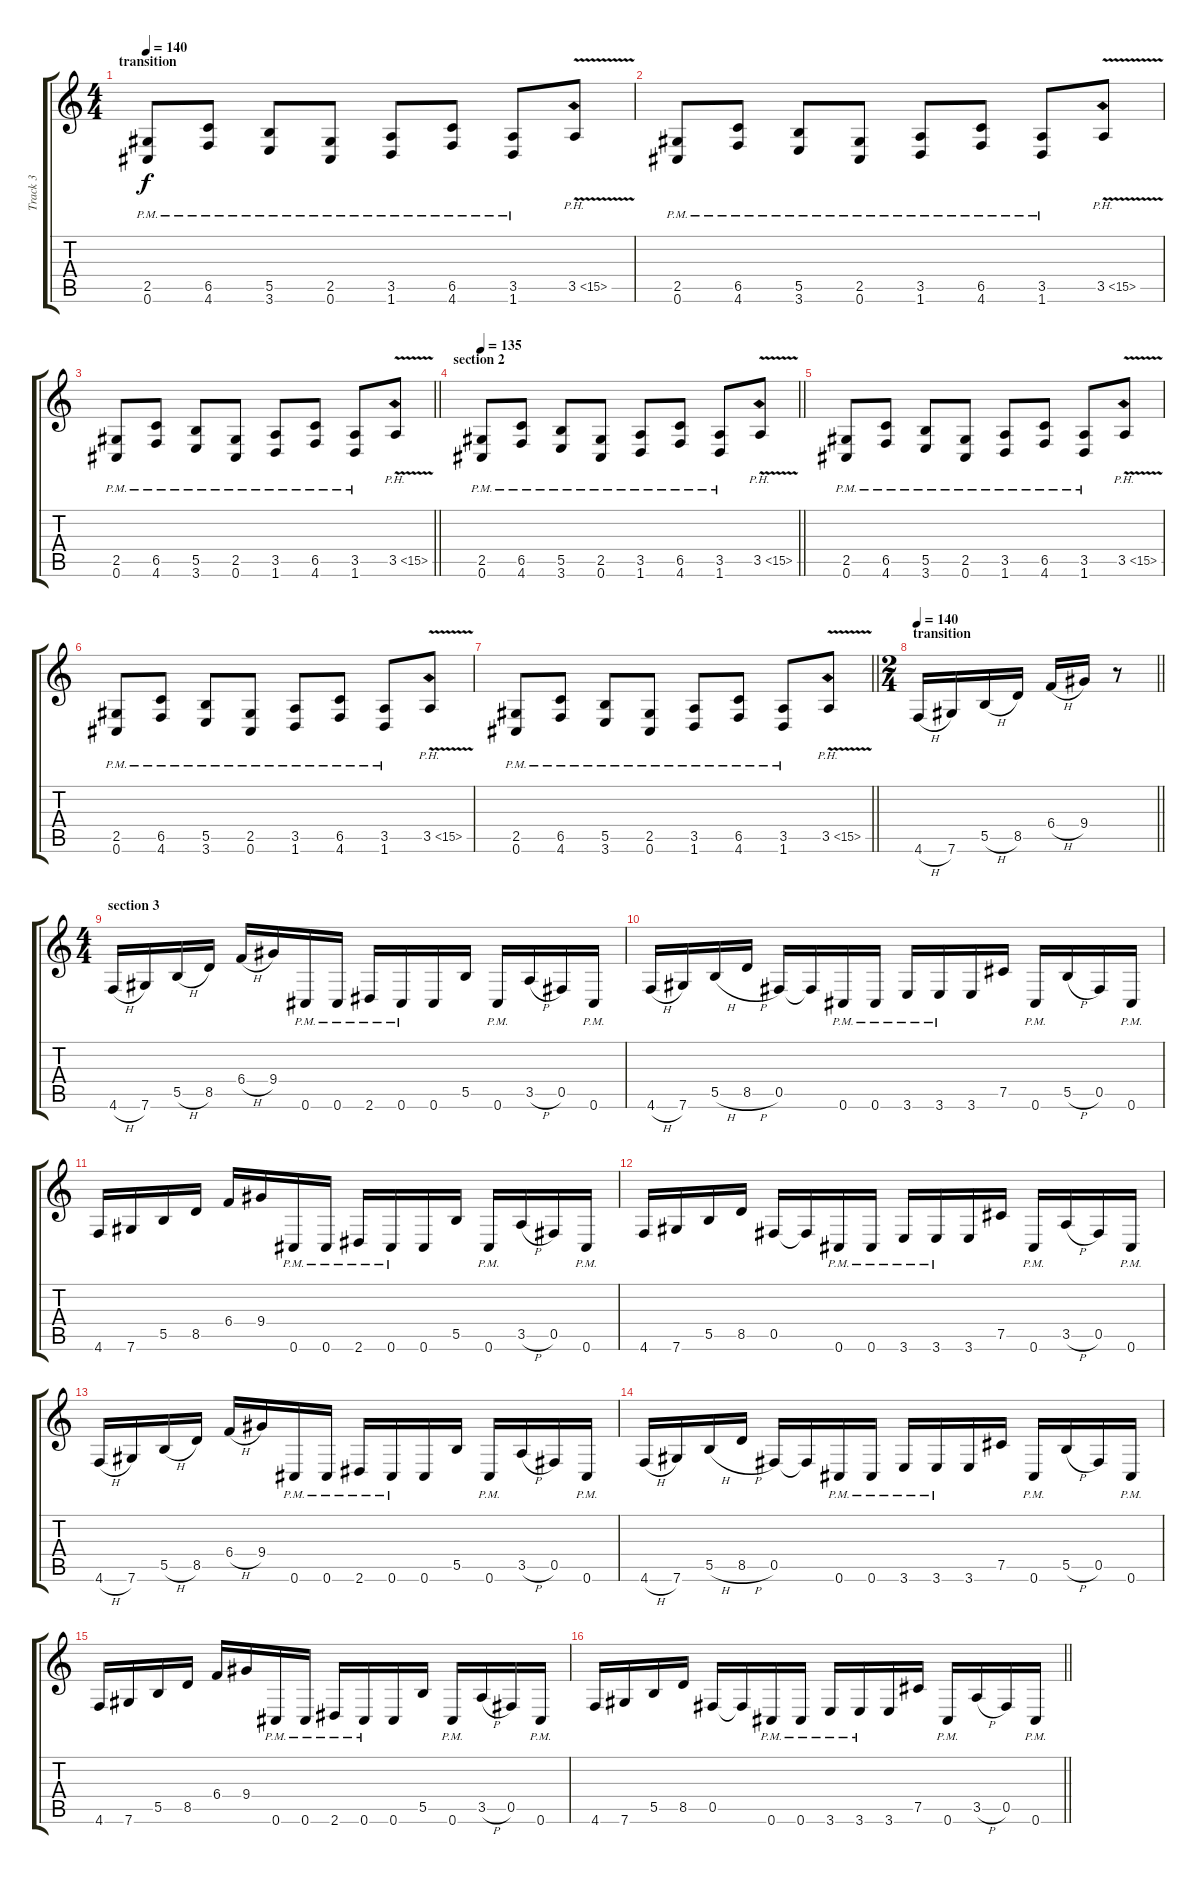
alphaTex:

\track ("Track 3" "Track 3") {instrument distortionguitar}
\staff {score tabs}
\tuning (Db4 Ab3 E3 B2 Gb2 Db2) {hide}
\ts (4 4)
\section ("" "transition")
\tempo 140
\clef g2
\ks c
(2.5{pm} 0.6{pm}).8{dy f} (6.5{pm} 4.6{pm}).8 (5.5{pm} 3.6{pm}).8 (2.5{pm} 0.6{pm}).8 (3.5{pm} 1.6{pm}).8 (6.5{pm} 4.6{pm}).8 (3.5{pm} 1.6{pm}).8 3.5{ph 12 v}.8 |
(2.5{pm} 0.6{pm}).8 (6.5{pm} 4.6{pm}).8 (5.5{pm} 3.6{pm}).8 (2.5{pm} 0.6{pm}).8 (3.5{pm} 1.6{pm}).8 (6.5{pm} 4.6{pm}).8 (3.5{pm} 1.6{pm}).8 3.5{ph 12 v}.8 |
\barLineRight lightlight
(2.5{pm} 0.6{pm}).8 (6.5{pm} 4.6{pm}).8 (5.5{pm} 3.6{pm}).8 (2.5{pm} 0.6{pm}).8 (3.5{pm} 1.6{pm}).8 (6.5{pm} 4.6{pm}).8 (3.5{pm} 1.6{pm}).8 3.5{ph 12 v}.8 |
\section ("" "section 2")
\tempo 135
\barLineRight lightlight
(2.5{pm} 0.6{pm}).8 (6.5{pm} 4.6{pm}).8 (5.5{pm} 3.6{pm}).8 (2.5{pm} 0.6{pm}).8 (3.5{pm} 1.6{pm}).8 (6.5{pm} 4.6{pm}).8 (3.5{pm} 1.6{pm}).8 3.5{ph 12 v}.8 |
(2.5{pm} 0.6{pm}).8 (6.5{pm} 4.6{pm}).8 (5.5{pm} 3.6{pm}).8 (2.5{pm} 0.6{pm}).8 (3.5{pm} 1.6{pm}).8 (6.5{pm} 4.6{pm}).8 (3.5{pm} 1.6{pm}).8 3.5{ph 12 v}.8 |
(2.5{pm} 0.6{pm}).8 (6.5{pm} 4.6{pm}).8 (5.5{pm} 3.6{pm}).8 (2.5{pm} 0.6{pm}).8 (3.5{pm} 1.6{pm}).8 (6.5{pm} 4.6{pm}).8 (3.5{pm} 1.6{pm}).8 3.5{ph 12 v}.8 |
\barLineRight lightlight
(2.5{pm} 0.6{pm}).8 (6.5{pm} 4.6{pm}).8 (5.5{pm} 3.6{pm}).8 (2.5{pm} 0.6{pm}).8 (3.5{pm} 1.6{pm}).8 (6.5{pm} 4.6{pm}).8 (3.5{pm} 1.6{pm}).8 3.5{ph 12 v}.8 |
\ts (2 4)
\section ("" "transition")
\tempo 140
\barLineRight lightlight
4.6{h}.16 7.6.16 5.5{h}.16 8.5.16 6.4{h}.16 9.4.16 r.8 |
\ts (4 4)
\section ("" "section 3")
4.6{h}.16 7.6.16 5.5{h}.16 8.5.16 6.4{h}.16 9.4.16 0.6{pm}.16 0.6{pm}.16 2.6{pm}.16 0.6{pm}.16 0.6.16 5.5.16 0.6{pm}.16 3.5{h}.16 0.5.16 0.6{pm}.16 |
4.6{h}.16 7.6.16 5.5{h}.16 8.5{h}.16 0.5.16 0.5{t}.16 0.6{pm}.16 0.6{pm}.16 3.6{pm}.16 3.6{pm}.16 3.6.16 7.5.16 0.6{pm}.16 5.5{h}.16 0.5.16 0.6{pm}.16 |
4.6.16 7.6.16 5.5.16 8.5.16 6.4.16 9.4.16 0.6{pm}.16 0.6{pm}.16 2.6{pm}.16 0.6{pm}.16 0.6.16 5.5.16 0.6{pm}.16 3.5{h}.16 0.5.16 0.6{pm}.16 |
4.6.16 7.6.16 5.5.16 8.5.16 0.5.16 0.5{t}.16 0.6{pm}.16 0.6{pm}.16 3.6{pm}.16 3.6{pm}.16 3.6.16 7.5.16 0.6{pm}.16 3.5{h}.16 0.5.16 0.6{pm}.16 |
4.6{h}.16 7.6.16 5.5{h}.16 8.5.16 6.4{h}.16 9.4.16 0.6{pm}.16 0.6{pm}.16 2.6{pm}.16 0.6{pm}.16 0.6.16 5.5.16 0.6{pm}.16 3.5{h}.16 0.5.16 0.6{pm}.16 |
4.6{h}.16 7.6.16 5.5{h}.16 8.5{h}.16 0.5.16 0.5{t}.16 0.6{pm}.16 0.6{pm}.16 3.6{pm}.16 3.6{pm}.16 3.6.16 7.5.16 0.6{pm}.16 5.5{h}.16 0.5.16 0.6{pm}.16 |
4.6.16 7.6.16 5.5.16 8.5.16 6.4.16 9.4.16 0.6{pm}.16 0.6{pm}.16 2.6{pm}.16 0.6{pm}.16 0.6.16 5.5.16 0.6{pm}.16 3.5{h}.16 0.5.16 0.6{pm}.16 |
\barLineRight lightlight
4.6.16 7.6.16 5.5.16 8.5.16 0.5.16 0.5{t}.16 0.6{pm}.16 0.6{pm}.16 3.6{pm}.16 3.6{pm}.16 3.6.16 7.5.16 0.6{pm}.16 3.5{h}.16 0.5.16 0.6{pm}.16
